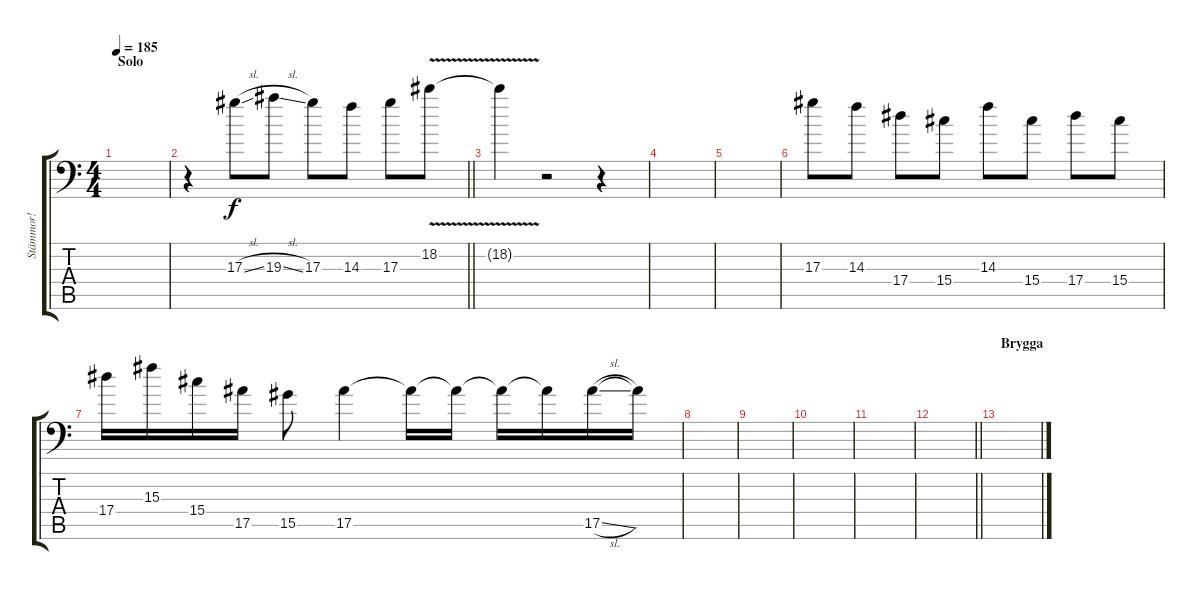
\track ("Stämmor!" "Stämmor!") {instrument distortionguitar}
\staff {score tabs}
\tuning (C4 G3 Eb3 Bb2 F2 Bb1) {hide}
\ts (4 4)
\section ("" "Solo")
\tempo 185
\clef f4
\ks c
|
\barLineRight lightlight
r.4 17.3{sl}.8 19.3{sl}.8 17.3.8 14.3.8 17.3.8 18.2{v}.8 |
\section ("" "")
18.2{t}.4 r.2 r.4 |
|
|
17.3.8 14.3.8 17.4.8 15.4.8 14.3.8 15.4.8 17.4.8 15.4.8 |
17.4.16 15.3.16 15.4.16 17.5.16 15.5.8 17.5.4 17.5{t}.16 17.5{t}.16 17.5{t}.16 17.5{t}.16 17.5{sl}.16 17.5{t}.16 |
|
|
|
|
\barLineRight lightlight
|
\section ("" "Brygga")
